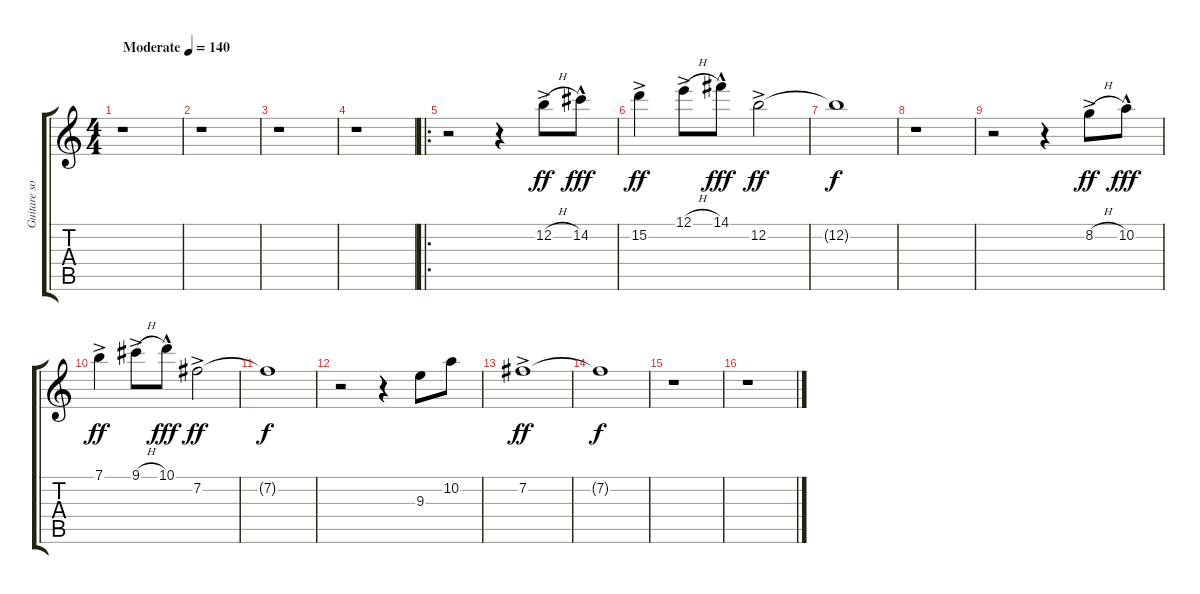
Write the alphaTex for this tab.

\track ("Guitare solo" "Guitare so") {instrument acousticguitarsteel}
\staff {score tabs}
\tuning (E4 B3 G3 D3 A2 E2) {hide}
\ts (4 4)
\tempo (140 "Moderate")
\clef g2
\ks c
r.1{dy ff instrument acousticguitarsteel} |
r.1 |
r.1 |
r.1 |
\ro
r.2 r.4 12.2{h ac}.8 14.2{hac}.8{dy fff} |
15.2{ac}.4{dy ff} 12.1{h ac}.8 14.1{hac}.8{dy fff} 12.2{ac}.2{dy ff} |
12.2{t}.1{dy f} |
r.1 |
r.2 r.4 8.2{h ac}.8{dy ff} 10.2{hac}.8{dy fff} |
7.1{ac}.4{dy ff} 9.1{h ac}.8 10.1{hac}.8{dy fff} 7.2{ac}.2{dy ff} |
7.2{t}.1{dy f} |
r.2 r.4 9.3.8 10.2.8 |
7.2{ac}.1{dy ff} |
7.2{t}.1{dy f} |
r.1 |
r.1
